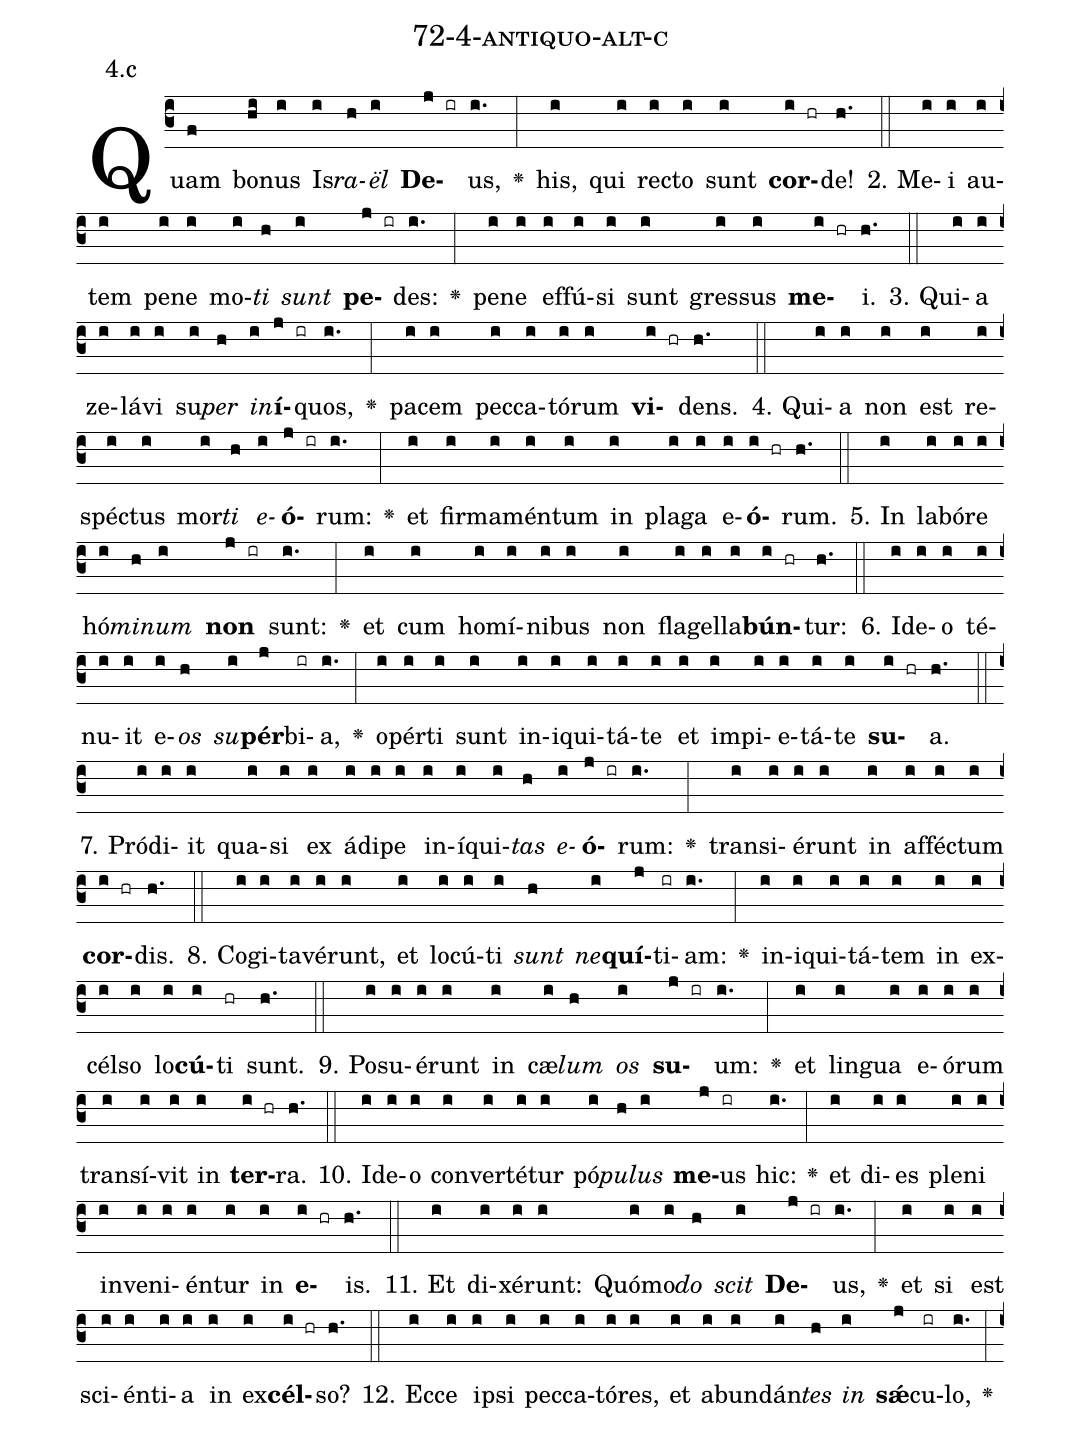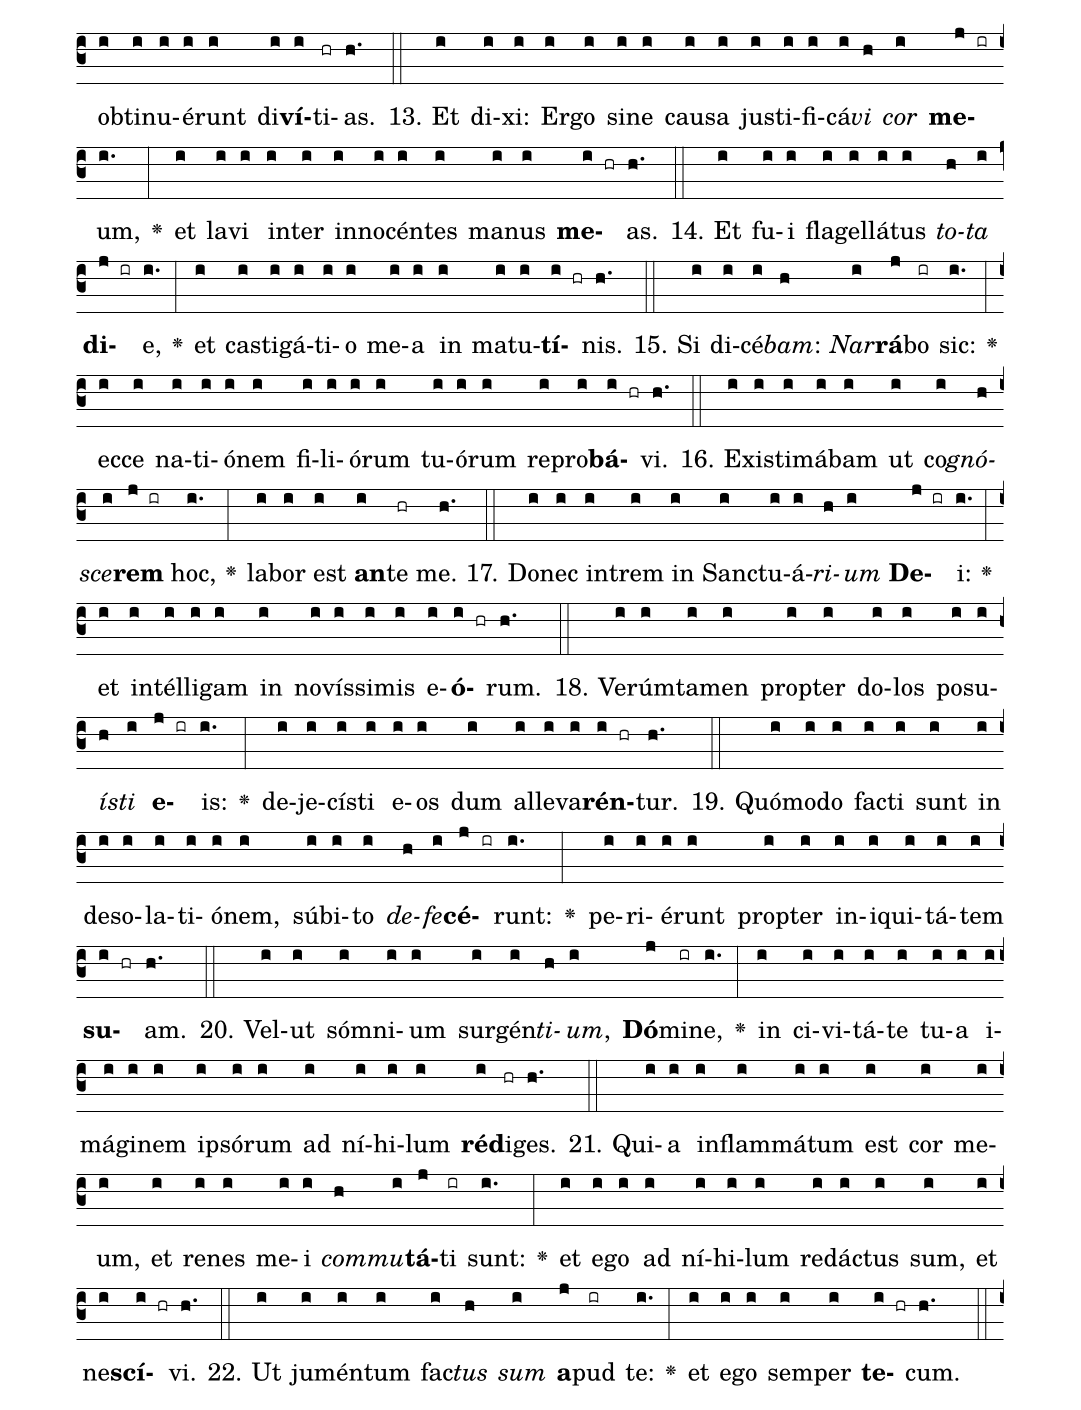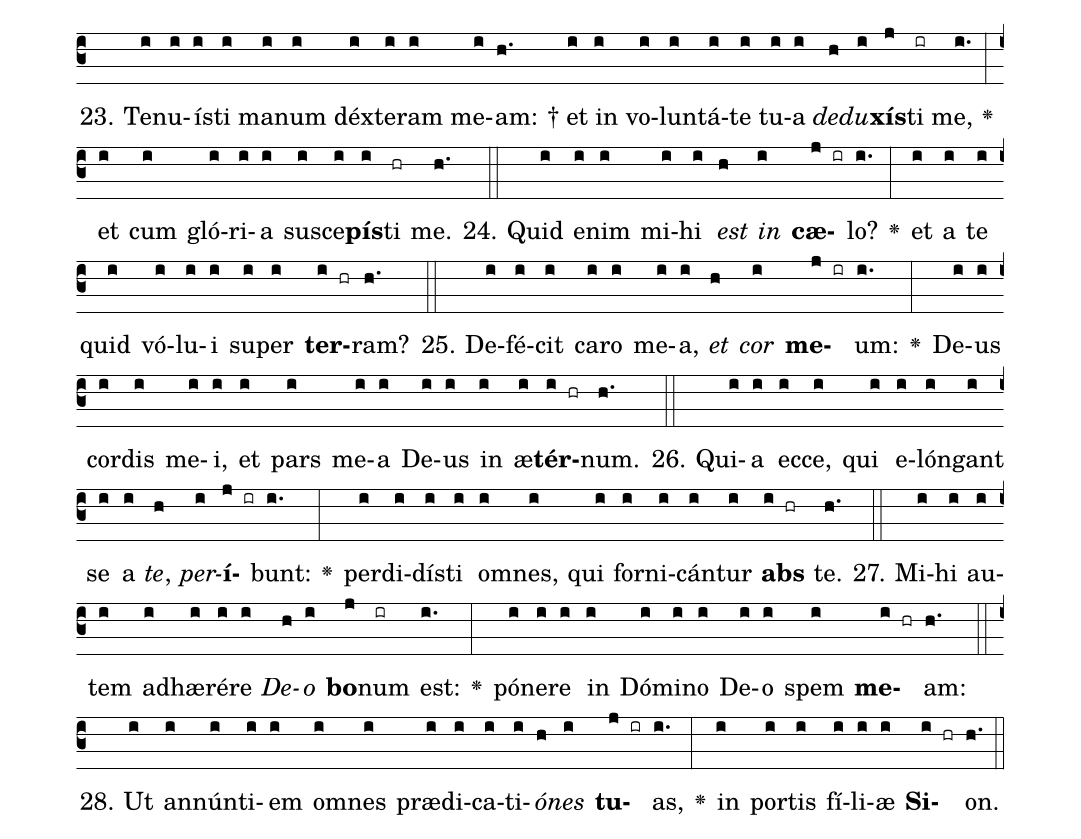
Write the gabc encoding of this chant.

name: 72-4-antiquo-alt-c;
annotation: 4.c;
%%
(c3)Quam(f) bo(hi)nus(i) Is(i)<i>ra</i>(h)<i>ël</i>(i) <b>De</b>(j ir)us,(i.) <v>\greheightstar</v>(:) his,(i) qui(i) rec(i)to(i) sunt(i) <b>cor</b>(i hr)de!(h.) (::)
2. Me(i)i(i) au(i)tem(i) pe(i)ne(i) mo(i)<i>ti</i>(h) <i>sunt</i>(i) <b>pe</b>(j ir)des:(i.) <v>\greheightstar</v>(:) pe(i)ne(i) ef(i)fú(i)si(i) sunt(i) gres(i)sus(i) <b>me</b>(i hr)i.(h.) (::)
3. Qui(i)a(i) ze(i)lá(i)vi(i) su(i)<i>per</i>(h) <i>in</i>(i)<b>í</b>(j ir)quos,(i.) <v>\greheightstar</v>(:) pa(i)cem(i) pec(i)ca(i)tó(i)rum(i) <b>vi</b>(i hr)dens.(h.) (::)
4. Qui(i)a(i) non(i) est(i) re(i)spéc(i)tus(i) mor(i)<i>ti</i>(h) <i>e</i>(i)<b>ó</b>(j ir)rum:(i.) <v>\greheightstar</v>(:) et(i) fir(i)ma(i)mén(i)tum(i) in(i) pla(i)ga(i) e(i)<b>ó</b>(i hr)rum.(h.) (::)
5. In(i) la(i)bó(i)re(i) hó(i)<i>mi</i>(h)<i>num</i>(i) <b>non</b>(j ir) sunt:(i.) <v>\greheightstar</v>(:) et(i) cum(i) ho(i)mí(i)ni(i)bus(i) non(i) fla(i)gel(i)la(i)<b>bún</b>(i hr)tur:(h.) (::)
6. Id(i)e(i)o(i) té(i)nu(i)it(i) e(i)<i>os</i>(h) <i>su</i>(i)<b>pér</b>(j)bi(ir)a,(i.) <v>\greheightstar</v>(:) o(i)pér(i)ti(i) sunt(i) in(i)i(i)qui(i)tá(i)te(i) et(i) im(i)pi(i)e(i)tá(i)te(i) <b>su</b>(i hr)a.(h.) (::)
7. Pród(i)i(i)it(i) qua(i)si(i) ex(i) á(i)di(i)pe(i) in(i)í(i)qui(i)<i>tas</i>(h) <i>e</i>(i)<b>ó</b>(j ir)rum:(i.) <v>\greheightstar</v>(:) trans(i)i(i)é(i)runt(i) in(i) af(i)féc(i)tum(i) <b>cor</b>(i hr)dis.(h.) (::)
8. Co(i)gi(i)ta(i)vé(i)runt,(i) et(i) lo(i)cú(i)ti(i) <i>sunt</i>(h) <i>ne</i>(i)<b>quí</b>(j)ti(ir)am:(i.) <v>\greheightstar</v>(:) in(i)i(i)qui(i)tá(i)tem(i) in(i) ex(i)cél(i)so(i) lo(i)<b>cú</b>(i)ti(hr) sunt.(h.) (::)
9. Po(i)su(i)é(i)runt(i) in(i) cæ(i)<i>lum</i>(h) <i>os</i>(i) <b>su</b>(j ir)um:(i.) <v>\greheightstar</v>(:) et(i) lin(i)gua(i) e(i)ó(i)rum(i) trans(i)í(i)vit(i) in(i) <b>ter</b>(i hr)ra.(h.) (::)
10. Id(i)e(i)o(i) con(i)ver(i)té(i)tur(i) pó(i)<i>pu</i>(h)<i>lus</i>(i) <b>me</b>(j)us(ir) hic:(i.) <v>\greheightstar</v>(:) et(i) di(i)es(i) ple(i)ni(i) in(i)ve(i)ni(i)én(i)tur(i) in(i) <b>e</b>(i hr)is.(h.) (::)
11. Et(i) di(i)xé(i)runt:(i) Quó(i)mo(i)<i>do</i>(h) <i>scit</i>(i) <b>De</b>(j ir)us,(i.) <v>\greheightstar</v>(:) et(i) si(i) est(i) sci(i)én(i)ti(i)a(i) in(i) ex(i)<b>cél</b>(i hr)so?(h.) (::)
12. Ec(i)ce(i) ip(i)si(i) pec(i)ca(i)tó(i)res,(i) et(i) ab(i)un(i)dán(i)<i>tes</i>(h) <i>in</i>(i) <b>sǽ</b>(j)cu(ir)lo,(i.) <v>\greheightstar</v>(:) ob(i)ti(i)nu(i)é(i)runt(i) di(i)<b>ví</b>(i)ti(hr)as.(h.) (::)
13. Et(i) di(i)xi:(i) Er(i)go(i) si(i)ne(i) cau(i)sa(i) jus(i)ti(i)fi(i)cá(i)<i>vi</i>(h) <i>cor</i>(i) <b>me</b>(j ir)um,(i.) <v>\greheightstar</v>(:) et(i) la(i)vi(i) in(i)ter(i) in(i)no(i)cén(i)tes(i) ma(i)nus(i) <b>me</b>(i hr)as.(h.) (::)
14. Et(i) fu(i)i(i) fla(i)gel(i)lá(i)tus(i) <i>to</i>(h)<i>ta</i>(i) <b>di</b>(j ir)e,(i.) <v>\greheightstar</v>(:) et(i) cas(i)ti(i)gá(i)ti(i)o(i) me(i)a(i) in(i) ma(i)tu(i)<b>tí</b>(i hr)nis.(h.) (::)
15. Si(i) di(i)cé(i)<i>bam</i>:(h) <i>Nar</i>(i)<b>rá</b>(j)bo(ir) sic:(i.) <v>\greheightstar</v>(:) ec(i)ce(i) na(i)ti(i)ó(i)nem(i) fi(i)li(i)ó(i)rum(i) tu(i)ó(i)rum(i) re(i)pro(i)<b>bá</b>(i hr)vi.(h.) (::)
16. Ex(i)is(i)ti(i)má(i)bam(i) ut(i) co(i)<i>gnó</i>(h)<i>sce</i>(i)<b>rem</b>(j ir) hoc,(i.) <v>\greheightstar</v>(:) la(i)bor(i) est(i) <b>an</b>(i)te(hr) me.(h.) (::)
17. Do(i)nec(i) in(i)trem(i) in(i) Sanc(i)tu(i)á(i)<i>ri</i>(h)<i>um</i>(i) <b>De</b>(j ir)i:(i.) <v>\greheightstar</v>(:) et(i) in(i)tél(i)li(i)gam(i) in(i) no(i)vís(i)si(i)mis(i) e(i)<b>ó</b>(i hr)rum.(h.) (::)
18. Ve(i)rúm(i)ta(i)men(i) prop(i)ter(i) do(i)los(i) po(i)su(i)<i>ís</i>(h)<i>ti</i>(i) <b>e</b>(j ir)is:(i.) <v>\greheightstar</v>(:) de(i)je(i)cís(i)ti(i) e(i)os(i) dum(i) al(i)le(i)va(i)<b>rén</b>(i hr)tur.(h.) (::)
19. Quó(i)mo(i)do(i) fac(i)ti(i) sunt(i) in(i) de(i)so(i)la(i)ti(i)ó(i)nem,(i) súb(i)i(i)to(i) <i>de</i>(h)<i>fe</i>(i)<b>cé</b>(j ir)runt:(i.) <v>\greheightstar</v>(:) pe(i)ri(i)é(i)runt(i) prop(i)ter(i) in(i)i(i)qui(i)tá(i)tem(i) <b>su</b>(i hr)am.(h.) (::)
20. Vel(i)ut(i) sóm(i)ni(i)um(i) sur(i)gén(i)<i>ti</i>(h)<i>um</i>,(i) <b>Dó</b>(j)mi(ir)ne,(i.) <v>\greheightstar</v>(:) in(i) ci(i)vi(i)tá(i)te(i) tu(i)a(i) i(i)má(i)gi(i)nem(i) ip(i)só(i)rum(i) ad(i) ní(i)hi(i)lum(i) <b>réd</b>(i)i(hr)ges.(h.) (::)
21. Qui(i)a(i) in(i)flam(i)má(i)tum(i) est(i) cor(i) me(i)um,(i) et(i) re(i)nes(i) me(i)i(i) <i>com</i>(h)<i>mu</i>(i)<b>tá</b>(j)ti(ir) sunt:(i.) <v>\greheightstar</v>(:) et(i) e(i)go(i) ad(i) ní(i)hi(i)lum(i) red(i)ác(i)tus(i) sum,(i) et(i) ne(i)<b>scí</b>(i hr)vi.(h.) (::)
22. Ut(i) ju(i)mén(i)tum(i) fac(i)<i>tus</i>(h) <i>sum</i>(i) <b>a</b>(j)pud(ir) te:(i.) <v>\greheightstar</v>(:) et(i) e(i)go(i) sem(i)per(i) <b>te</b>(i hr)cum.(h.) (::)
23. Te(i)nu(i)ís(i)ti(i) ma(i)num(i) déx(i)te(i)ram(i) me(i)am: †(h.) et(i) in(i) vo(i)lun(i)tá(i)te(i) tu(i)a(i) <i>de</i>(h)<i>du</i>(i)<b>xís</b>(j)ti(ir) me,(i.) <v>\greheightstar</v>(:) et(i) cum(i) gló(i)ri(i)a(i) su(i)sce(i)<b>pís</b>(i)ti(hr) me.(h.) (::)
24. Quid(i) e(i)nim(i) mi(i)hi(i) <i>est</i>(h) <i>in</i>(i) <b>cæ</b>(j ir)lo?(i.) <v>\greheightstar</v>(:) et(i) a(i) te(i) quid(i) vó(i)lu(i)i(i) su(i)per(i) <b>ter</b>(i hr)ram?(h.) (::)
25. De(i)fé(i)cit(i) ca(i)ro(i) me(i)a,(i) <i>et</i>(h) <i>cor</i>(i) <b>me</b>(j ir)um:(i.) <v>\greheightstar</v>(:) De(i)us(i) cor(i)dis(i) me(i)i,(i) et(i) pars(i) me(i)a(i) De(i)us(i) in(i) æ(i)<b>tér</b>(i hr)num.(h.) (::)
26. Qui(i)a(i) ec(i)ce,(i) qui(i) e(i)lón(i)gant(i) se(i) a(i) <i>te</i>,(h) <i>per</i>(i)<b>í</b>(j ir)bunt:(i.) <v>\greheightstar</v>(:) per(i)di(i)dís(i)ti(i) om(i)nes,(i) qui(i) for(i)ni(i)cán(i)tur(i) <b>abs</b>(i hr) te.(h.) (::)
27. Mi(i)hi(i) au(i)tem(i) ad(i)hæ(i)ré(i)re(i) <i>De</i>(h)<i>o</i>(i) <b>bo</b>(j)num(ir) est:(i.) <v>\greheightstar</v>(:) pó(i)ne(i)re(i) in(i) Dó(i)mi(i)no(i) De(i)o(i) spem(i) <b>me</b>(i hr)am:(h.) (::)
28. Ut(i) an(i)nún(i)ti(i)em(i) om(i)nes(i) præ(i)di(i)ca(i)ti(i)<i>ó</i>(h)<i>nes</i>(i) <b>tu</b>(j ir)as,(i.) <v>\greheightstar</v>(:) in(i) por(i)tis(i) fí(i)li(i)æ(i) <b>Si</b>(i hr)on.(h.) (::)
